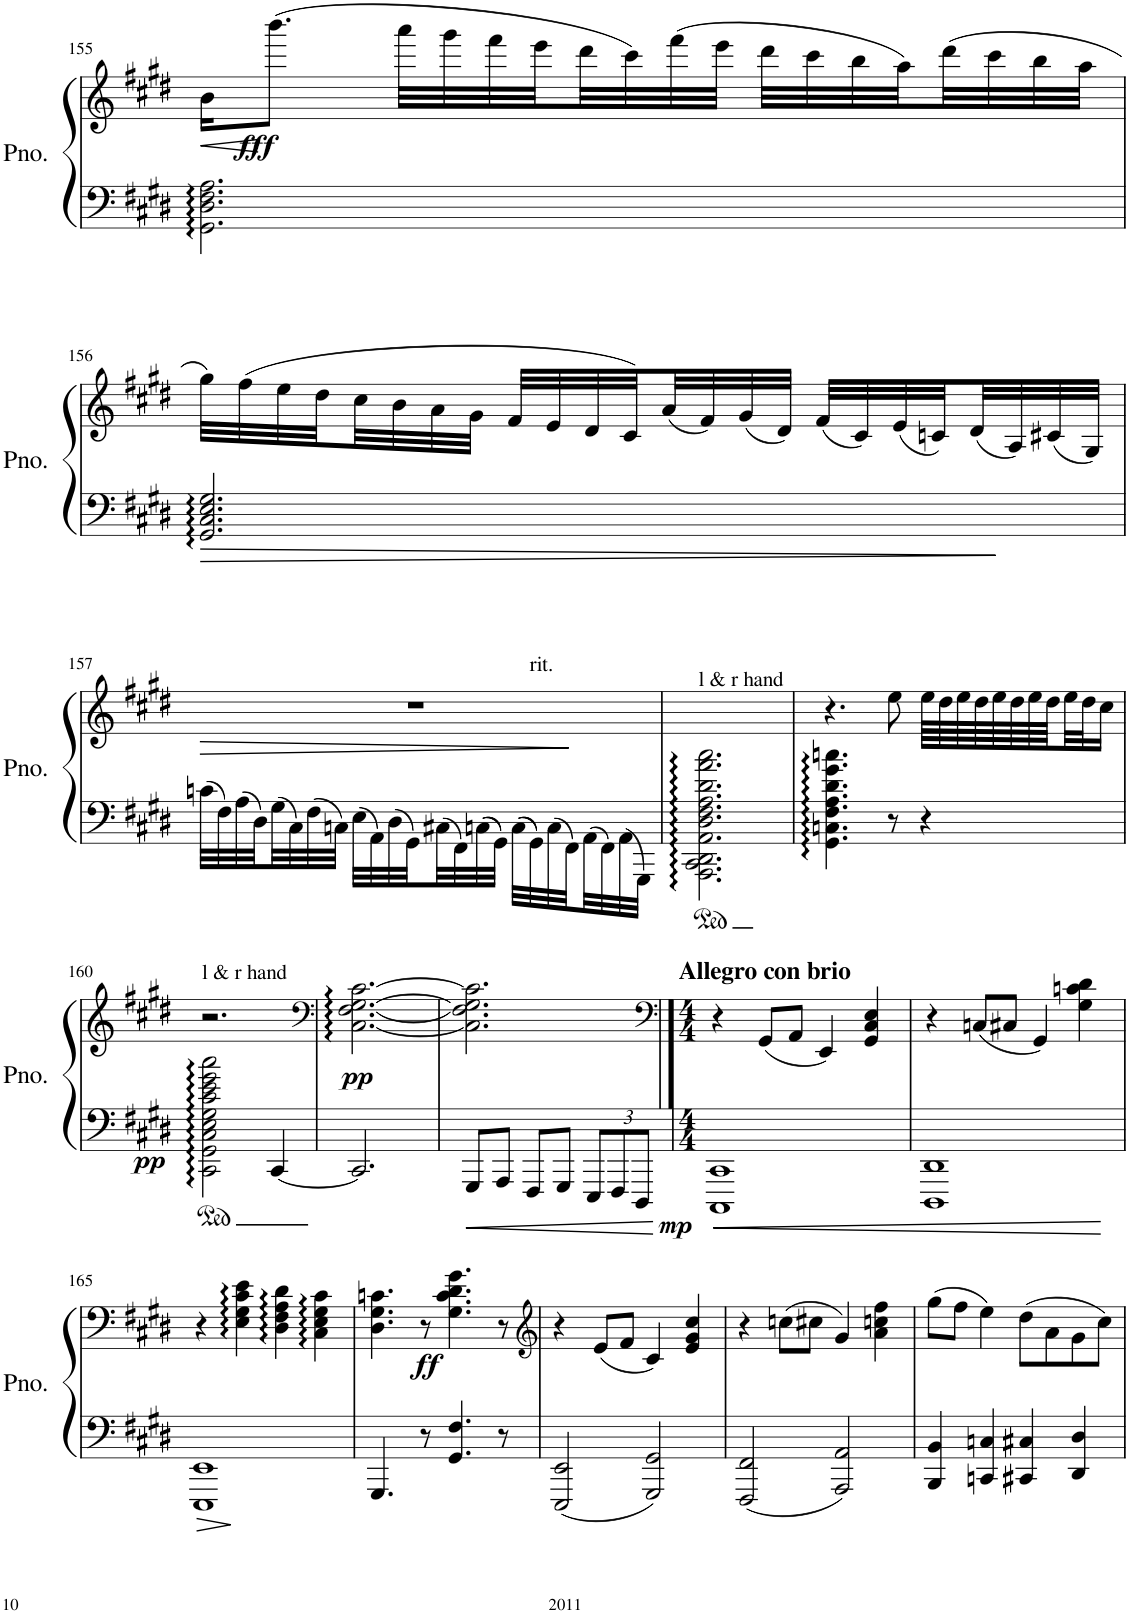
**kern	**kern	**dynam
*part1	*part1	*part1
*staff2	*staff1	*staff1/2
*I"Piano	*	*
*I'Pno.	*	*
!!LO:PB:g=z
*clefF4	*clefG2	*
*k[f#c#g#d#]	*k[f#c#g#d#]	*
*M3/4	*M3/4	*
=155	=155	=155
!	!	!LO:HP:b
2.GG#\ 2.D#\ 2.F#\ 2.A\	16b\KL	<
!	!	!LO:DY:b
.	(8.bbb\J	fff
.	32aaa\LLL	.
.	32ggg#\	.
.	32fff#\	.
.	32eee\	.
.	32ddd#\	.
.	32ccc#\)	.
.	(32fff#\	.
.	32eee\JJJ	.
.	32ddd#\LLL	.
.	32ccc#\	.
.	32bb\	.
.	32aa\)	.
.	(32ddd#\	.
.	32ccc#\	.
.	32bb\	.
.	32aa\JJJ	.
.	.	[
!!LO:LB:g=z
=156	=156	=156
2.GG#/ 2.C#/ 2.E/ 2.G#/	32gg#\LLL)	.
.	(32ff#\	.
.	32ee\	.
.	32dd#\	.
.	32cc#\	.
.	32b\	.
.	32a\	.
.	32g#\JJJ	.
.	32f#/LLL	.
.	32e/	.
.	32d#/	.
.	32c#/)	.
.	(32a/	.
.	32f#/)	.
.	(32g#/	.
.	32d#/JJJ)	.
.	(32f#/LLL	.
.	32c#/)	.
.	(32e/	.
.	32cn/)	.
.	(32d#/	.
.	32A/)	.
.	(32c#X/	.
.	32G#/JJJ)	.
!!LO:LB:g=z
=157	=157	=157
!	!	!LO:HP:b
*	*^	*
32cn\LLL	2.r	2ryy	>
32F#\	.	.	.
32A\	.	.	.
32D#\	.	.	.
32G#\	.	.	.
32C#\	.	.	.
32F#\	.	.	.
32Cn\JJJ	.	.	.
32E\LLL	.	.	.
32AA\	.	.	.
32D#\	.	.	.
32GG#\	.	.	.
32C#X\	.	.	.
32FF#\	.	.	.
32Cn\	.	.	.
32GG#\JJJ	.	.	.
32C\LLL	.	32ryy	.
!	!	!LO:TX:a:t=rit.	!
32GG#\	.	8..ryy	.
32C\	.	.	.
32FF#\	.	.	.
32AA\	.	.	.
32FF#\	.	.	.
32AA\	.	.	.
32GGG#\JJJ	.	.	.
.	.	.	]
=158	=158	=158	=158
!	!LO:TX:a:t=l & r hand	!	!
*	*v	*v	*
2.AAA\ 2.CC#\ 2.DD#\ 2.AA\ 2.D#\ 2.F#\ 2.A\ 2.d#\ 2.a\ 2.cc#\	2.ryy	.
=159	=159	=159
4.GG#\ 4.Cn\ 4.F#\ 4.A\ 4.d#\ 4.g#\ 4.ccn\	4.r	.
8r	8ee\	.
4r	64ee\LLLL	.
.	64dd#\	.
.	64ee\	.
.	64dd#\	.
.	64ee\	.
.	64dd#\	.
.	64ee\	.
.	64dd#\J	.
.	32ee\	.
.	32dd#\J	.
.	16cc#\JJ	.
!!LO:LB:g=z
=160	=160	=160
!	!LO:TX:a:t=l & r hand	!
!	!	!LO:DY:b=2
2CC#\ 2GG#\ 2C#\ 2E\ 2G#\ 2c#\ 2e\ 2g#\ 2cc#\	2.r	pp
[4CC#/	.	.
=161	=161	=161
*	*clefF4	*
!	!	!LO:DY:b
2.CC#/]	[2.C#\ [2.F#\ [2.G#\ [2.c#\	pp
=162	=162	=162
8GGG#/L	2.C#\] 2.F#\] 2.G#\] 2.c#\]	.
8AAA/J	.	.
8FFF#/L	.	.
8GGG#/J	.	.
*Xbrackettup	*	*
12EEE/L	.	.
12FFF#/	.	.
12DDD#/J	.	.
==163	==163	==163
*	*clefF4	*
*M4/4	*M4/4	*
!	!LO:TX:a:B:t=Allegro con brio	!
!	!	!LO:DY:b=2
1CCC# 1CC#	4r	mp
.	(8GG#/L	.
.	8AA/J	.
.	4EE/)	.
.	4GG#/ 4C#/ 4E/	.
=164	=164	=164
1DDD# 1DD#	4r	.
.	(8Cn/L	.
.	8C#X/J	.
.	4GG#/)	.
.	4G#\ 4cn\ 4d#\	.
!!LO:LB:g=z
=165	=165	=165
1EEE 1EE	4r	.
.	4E\ 4G#\ 4c#\ 4e\	.
.	4D#\ 4F#\ 4A\ 4d#\	.
.	4C#\ 4E\ 4G#\ 4c#\	.
=166	=166	=166
4.GGG#/	4.D#\ 4.G#\ 4.cn\	.
8r	8r	.
!	!	!LO:DY:b
4.GG#/ 4.F#/	4.G#\ 4.c\ 4.d#\ 4.g#\	ff
8r	8r	.
=167	=167	=167
*	*clefG2	*
2EEE/ 2EE/	4r	.
.	(8e/L	.
.	8f#/J	.
2GGG#/ 2GG#/	4c#/)	.
.	4e/ 4g#/ 4cc#/	.
=168	=168	=168
2FFF#/ 2FF#/	4r	.
.	(8ccn\L	.
.	8cc#X\J	.
2AAA/ 2AA/	4g#/)	.
.	4a\ 4ccn\ 4ff#\	.
=169	=169	=169
4BBB/ 4BB/	(8gg#\L	.
.	8ff#\J	.
4CCn/ 4Cn/	4ee\)	.
4CC#X/ 4C#X/	(8dd#\L	.
.	8a\	.
4DD#/ 4D#/	8g#\	.
.	8cc#\J)	.
=	=	=
*-	*-	*-
